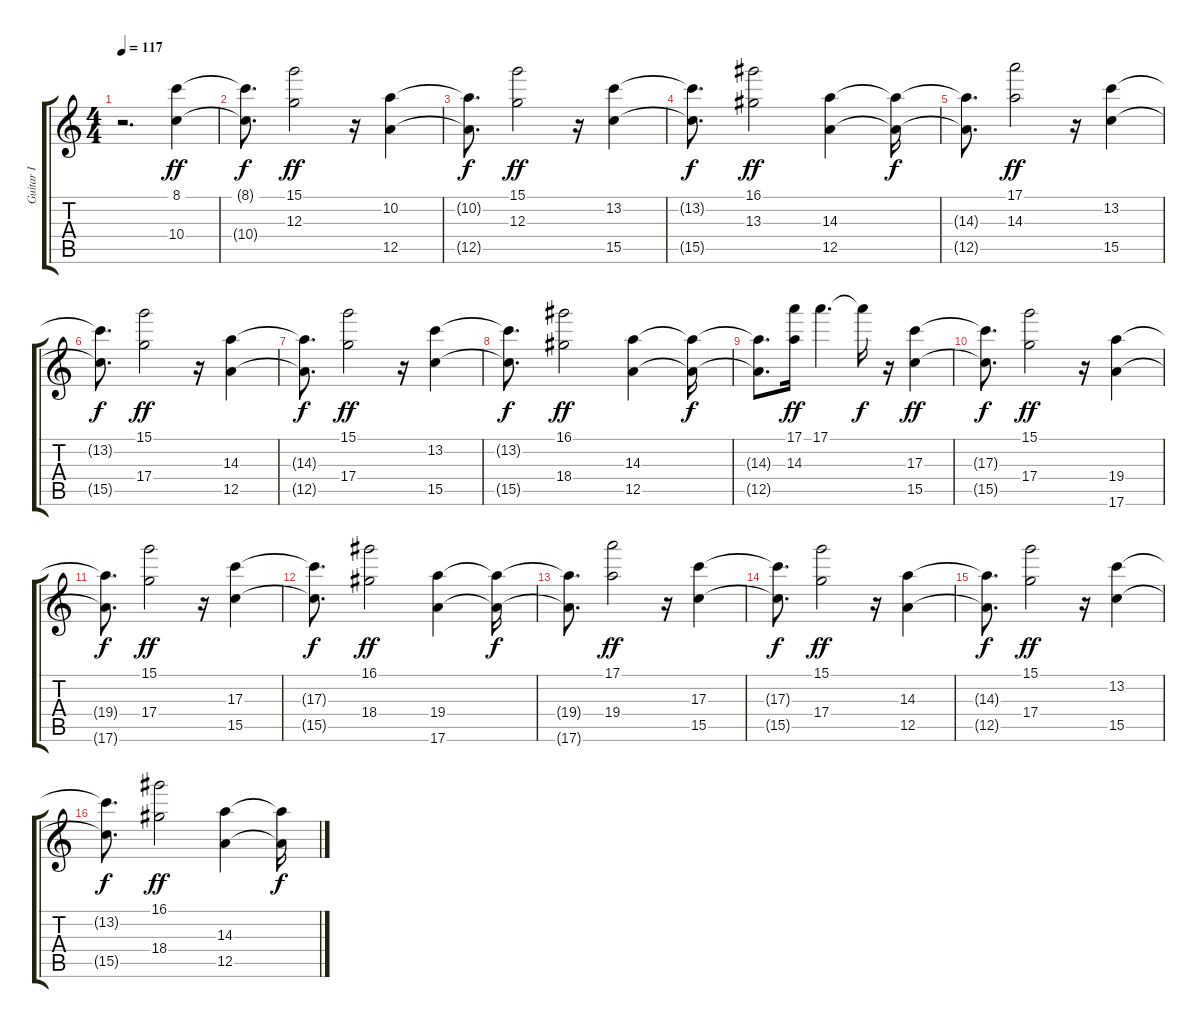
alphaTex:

\track ("Guitar I" "Guitar I") {instrument distortionguitar}
\staff {score tabs}
\tuning (E4 B3 G3 D3 A2 E2) {hide}
\ts (4 4)
\tempo 117
\clef g2
\ks c
r.2{d dy ff} (8.1 10.4).4 |
(8.1{t} 10.4{t}).8{d dy f} (15.1 12.3).2{dy ff} r.16 (10.2 12.5).4 |
(10.2{t} 12.5{t}).8{d dy f} (15.1 12.3).2{dy ff} r.16 (13.2 15.5).4 |
(13.2{t} 15.5{t}).8{d dy f} (16.1 13.3).2{dy ff} (14.3 12.5).4 (14.3{t} 12.5{t}).16{dy f} |
(14.3{t} 12.5{t}).8{d} (17.1 14.3).2{dy ff} r.16 (13.2 15.5).4 |
(13.2{t} 15.5{t}).8{d dy f} (15.1 17.4).2{dy ff} r.16 (14.3 12.5).4 |
(14.3{t} 12.5{t}).8{d dy f} (15.1 17.4).2{dy ff} r.16 (13.2 15.5).4 |
(13.2{t} 15.5{t}).8{d dy f} (16.1 18.4).2{dy ff} (14.3 12.5).4 (14.3{t} 12.5{t}).16{dy f} |
(14.3{t} 12.5{t}).8{d} (17.1 14.3).16{dy ff} 17.1.4{d} 17.1{t}.16{dy f} r.16 (17.3 15.5).4{dy ff} |
(17.3{t} 15.5{t}).8{d dy f} (15.1 17.4).2{dy ff} r.16 (19.4 17.6).4 |
(19.4{t} 17.6{t}).8{d dy f} (15.1 17.4).2{dy ff} r.16 (17.3 15.5).4 |
(17.3{t} 15.5{t}).8{d dy f} (16.1 18.4).2{dy ff} (19.4 17.6).4 (19.4{t} 17.6{t}).16{dy f} |
(19.4{t} 17.6{t}).8{d} (17.1 19.4).2{dy ff} r.16 (17.3 15.5).4 |
(17.3{t} 15.5{t}).8{d dy f} (15.1 17.4).2{dy ff} r.16 (14.3 12.5).4 |
(14.3{t} 12.5{t}).8{d dy f} (15.1 17.4).2{dy ff} r.16 (13.2 15.5).4 |
(13.2{t} 15.5{t}).8{d dy f} (16.1 18.4).2{dy ff} (14.3 12.5).4 (14.3{t} 12.5{t}).16{dy f}
